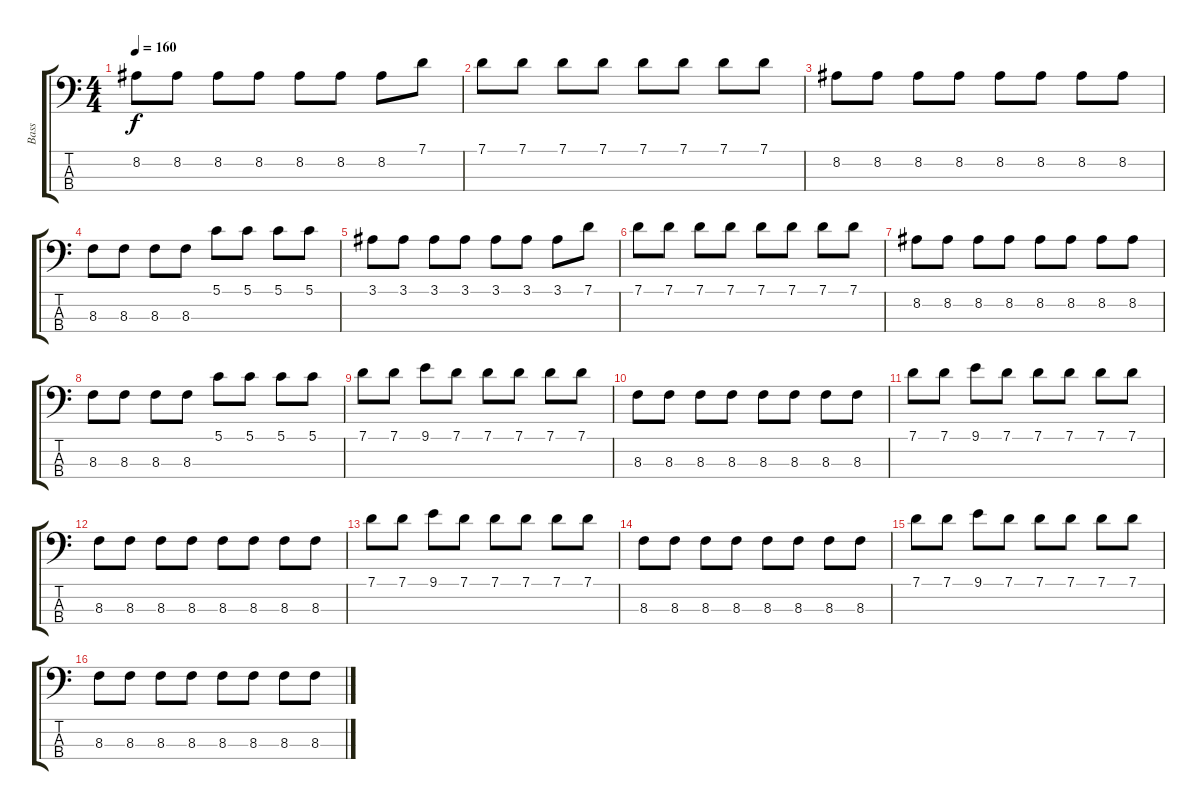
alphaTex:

\track ("Bass" "Bass") {instrument electricbasspick}
\staff {score tabs}
\tuning (G2 D2 A1 E1) {hide}
\ts (4 4)
\tempo 160
\clef f4
\ks c
8.2.8{dy f} 8.2.8 8.2.8 8.2.8 8.2.8 8.2.8 8.2.8 7.1.8 |
7.1.8 7.1.8 7.1.8 7.1.8 7.1.8 7.1.8 7.1.8 7.1.8 |
8.2.8 8.2.8 8.2.8 8.2.8 8.2.8 8.2.8 8.2.8 8.2.8 |
8.3.8 8.3.8 8.3.8 8.3.8 5.1.8 5.1.8 5.1.8 5.1.8 |
3.1.8 3.1.8 3.1.8 3.1.8 3.1.8 3.1.8 3.1.8 7.1.8 |
7.1.8 7.1.8 7.1.8 7.1.8 7.1.8 7.1.8 7.1.8 7.1.8 |
8.2.8 8.2.8 8.2.8 8.2.8 8.2.8 8.2.8 8.2.8 8.2.8 |
8.3.8 8.3.8 8.3.8 8.3.8 5.1.8 5.1.8 5.1.8 5.1.8 |
7.1.8 7.1.8 9.1.8 7.1.8 7.1.8 7.1.8 7.1.8 7.1.8 |
8.3.8 8.3.8 8.3.8 8.3.8 8.3.8 8.3.8 8.3.8 8.3.8 |
7.1.8 7.1.8 9.1.8 7.1.8 7.1.8 7.1.8 7.1.8 7.1.8 |
8.3.8 8.3.8 8.3.8 8.3.8 8.3.8 8.3.8 8.3.8 8.3.8 |
7.1.8 7.1.8 9.1.8 7.1.8 7.1.8 7.1.8 7.1.8 7.1.8 |
8.3.8 8.3.8 8.3.8 8.3.8 8.3.8 8.3.8 8.3.8 8.3.8 |
7.1.8 7.1.8 9.1.8 7.1.8 7.1.8 7.1.8 7.1.8 7.1.8 |
8.3.8 8.3.8 8.3.8 8.3.8 8.3.8 8.3.8 8.3.8 8.3.8
